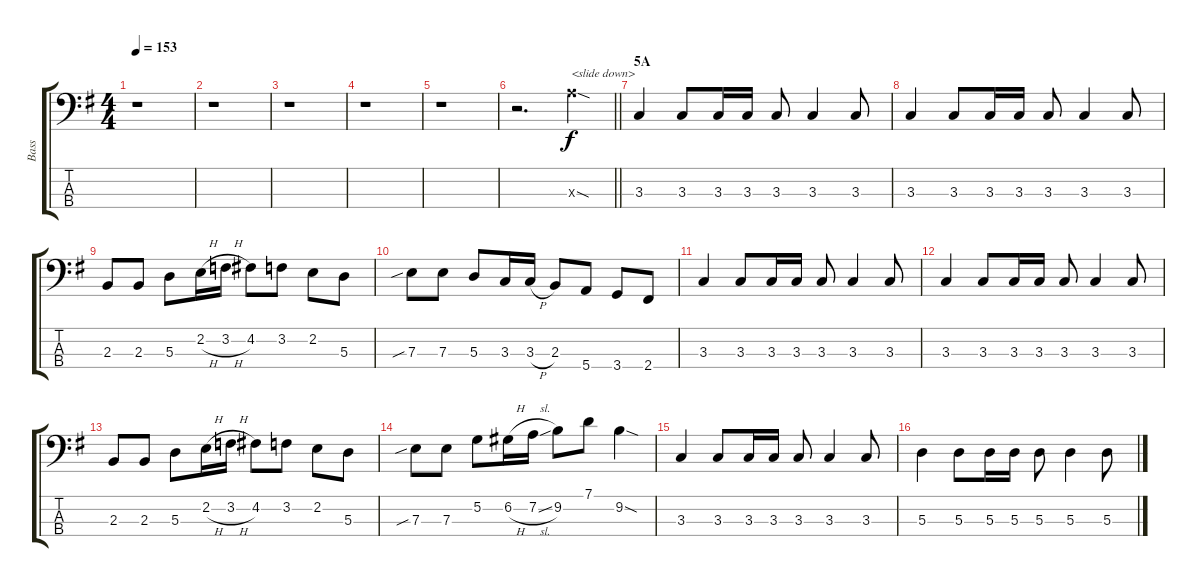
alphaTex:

\track ("Bass" "Bass") {instrument electricbassfinger}
\staff {score tabs}
\tuning (G2 D2 A1 E1) {hide}
\ts (4 4)
\tempo 153
\clef f4
\ks g
r.1{dy f} |
r.1 |
r.1 |
r.1 |
r.1 |
\barLineRight lightlight
r.2{d} 12.3{sod x}.4{txt "<slide down>"} |
\section ("" "5A")
3.3.4 3.3.8 3.3.16 3.3.16 3.3.8 3.3.4 3.3.8 |
3.3.4 3.3.8 3.3.16 3.3.16 3.3.8 3.3.4 3.3.8 |
2.3.8 2.3.8 5.3.8 2.2{h}.16 3.2{h}.16 4.2.8 3.2.8 2.2.8 5.3.8 |
7.3{sib}.8 7.3.8 5.3.8 3.3.16 3.3{h}.16 2.3.8 5.4.8 3.4.8 2.4.8 |
3.3.4 3.3.8 3.3.16 3.3.16 3.3.8 3.3.4 3.3.8 |
3.3.4 3.3.8 3.3.16 3.3.16 3.3.8 3.3.4 3.3.8 |
2.3.8 2.3.8 5.3.8 2.2{h}.16 3.2{h}.16 4.2.8 3.2.8 2.2.8 5.3.8 |
7.3{sib}.8 7.3.8 5.2.8 6.2{h}.16 7.2{sl}.16 9.2.8 7.1.8 9.2{sod}.4 |
3.3.4 3.3.8 3.3.16 3.3.16 3.3.8 3.3.4 3.3.8 |
5.3.4 5.3.8 5.3.16 5.3.16 5.3.8 5.3.4 5.3.8
